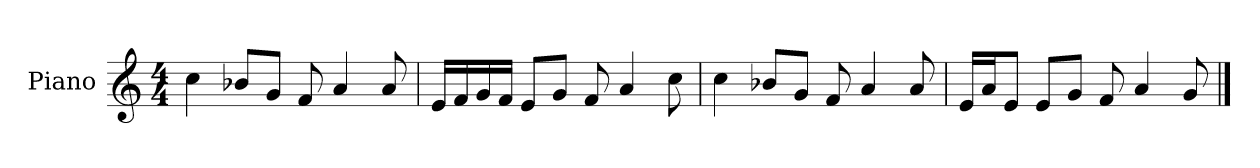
**kern
*part1
*staff1
*I"Piano
*I'P-no
*clefG2
*k[]
*M4/4
*MM90
=1
4cc\
8b-X/L
8g/J
8f/
4a/
8a/
=2
16e/LL
16f/
16g/
16f/JJ
8e/L
8g/J
8f/
4a/
8cc\
=3
4cc\
8b-X/L
8g/J
8f/
4a/
8a/
=4
16e/LL
16a/J
8e/J
8e/L
8g/J
8f/
4a/
8g/
==
*-
